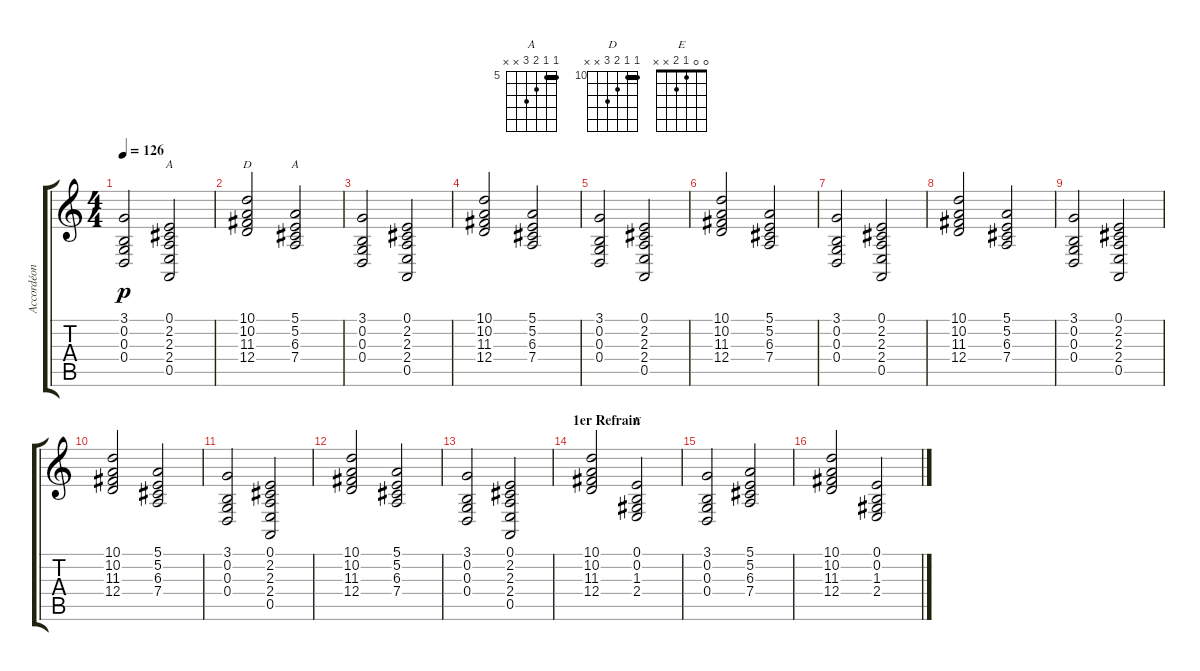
\track ("Accordéon" "Accordéon") {instrument accordion}
\staff {score tabs}
\tuning (E4 B3 G3 D3 A2 E2) {hide}
\chord ("A" 0 2 2 2 0 x)
\chord ("D" 10 10 11 12 x x) {firstfret 10 barre 10}
\chord ("A" 5 5 6 7 x x) {firstfret 5 barre 5}
\chord ("E" 0 0 1 2 x x)
\ts (4 4)
\tempo 126
\clef g2
\ks c
(3.1 0.2 0.3 0.4).2{dy p} (0.1 2.2 2.3 2.4 0.5).2{ch "A"} |
(10.1 10.2 11.3 12.4).2{ch "D"} (5.1 5.2 6.3 7.4).2{ch "A"} |
(3.1 0.2 0.3 0.4).2 (0.1 2.2 2.3 2.4 0.5).2 |
(10.1 10.2 11.3 12.4).2 (5.1 5.2 6.3 7.4).2 |
(3.1 0.2 0.3 0.4).2 (0.1 2.2 2.3 2.4 0.5).2 |
(10.1 10.2 11.3 12.4).2 (5.1 5.2 6.3 7.4).2 |
(3.1 0.2 0.3 0.4).2 (0.1 2.2 2.3 2.4 0.5).2 |
(10.1 10.2 11.3 12.4).2 (5.1 5.2 6.3 7.4).2 |
(3.1 0.2 0.3 0.4).2 (0.1 2.2 2.3 2.4 0.5).2 |
(10.1 10.2 11.3 12.4).2 (5.1 5.2 6.3 7.4).2 |
(3.1 0.2 0.3 0.4).2 (0.1 2.2 2.3 2.4 0.5).2 |
(10.1 10.2 11.3 12.4).2 (5.1 5.2 6.3 7.4).2 |
(3.1 0.2 0.3 0.4).2 (0.1 2.2 2.3 2.4 0.5).2 |
\section ("" "1er Refrain")
(10.1 10.2 11.3 12.4).2 (0.1 0.2 1.3 2.4).2{ch "E"} |
(3.1 0.2 0.3 0.4).2 (5.1 5.2 6.3 7.4).2 |
(10.1 10.2 11.3 12.4).2 (0.1 0.2 1.3 2.4).2
